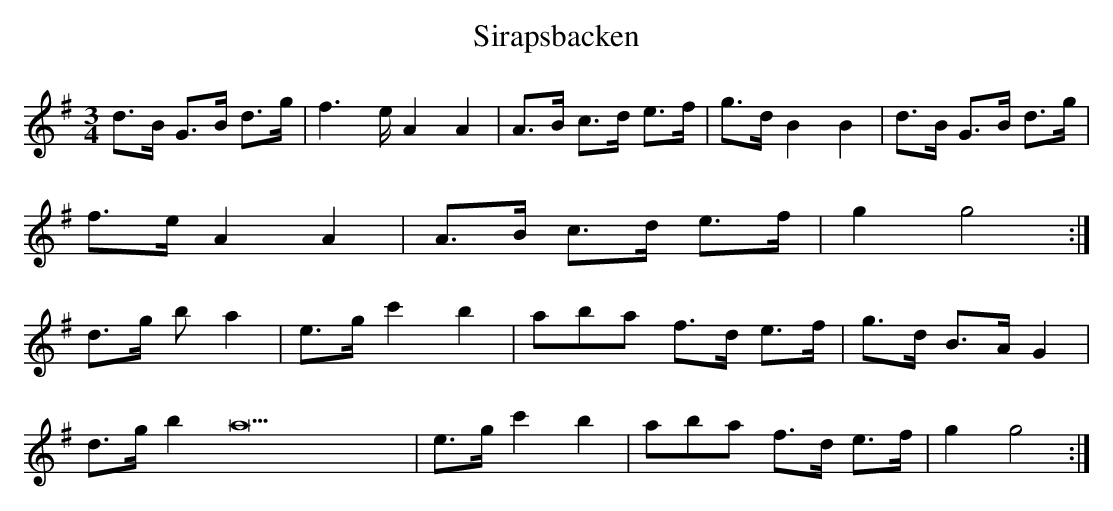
X:1
T: Sirapsbacken
M: 3/4
L: 1/8
K: G
O:H lln s, V sterbotten
d>B G>B d>g | f2>e A2 A2 | A>B c>d e>f | g>d B2 B2 | d>B G>B d>g |
f>e A2 A2 | A>B c>d e>f | g2 g4 :|
d>g b a2|e>g c'2 b2 | 3aba f>d e>f | g>d B>A G2 |
d>g b2 a42|e>g c'2 b2 | 3aba f>d e>f | g2 g4 :|
